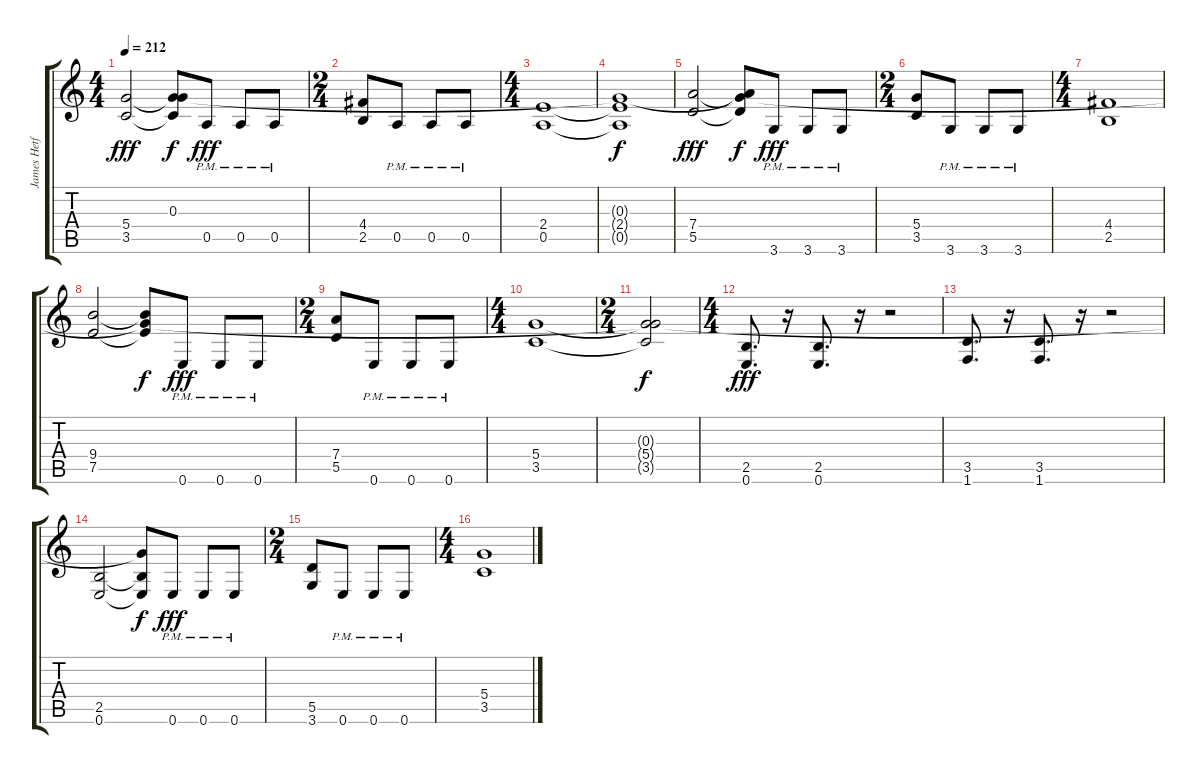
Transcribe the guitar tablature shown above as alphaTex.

\track ("James Hetfeild" "James Hetf") {instrument distortionguitar}
\staff {score tabs}
\tuning (E4 B3 G3 D3 A2 E2) {hide}
\ts (4 4)
\tempo 212
\clef g2
\ks c
(5.4 3.5).2{dy fff} (0.3 5.4{t} 3.5{t}).8{dy f} 0.5{pm}.8{dy fff} 0.5{pm}.8 0.5{pm}.8 |
\ts (2 4)
(4.4 2.5).8 0.5{pm}.8 0.5{pm}.8 0.5{pm}.8 |
\ts (4 4)
(2.4 0.5).1 |
(0.3{t} 2.4{t} 0.5{t}).1{dy f} |
(7.4 5.5).2{dy fff} (0.3{t} 7.4{t} 5.5{t}).8{dy f} 3.6{pm}.8{dy fff} 3.6{pm}.8 3.6{pm}.8 |
\ts (2 4)
(5.4 3.5).8 3.6{pm}.8 3.6{pm}.8 3.6{pm}.8 |
\ts (4 4)
(4.4 2.5).1 |
(9.4 7.5).2 (0.3{t} 9.4{t} 7.5{t}).8{dy f} 0.6{pm}.8{dy fff} 0.6{pm}.8 0.6{pm}.8 |
\ts (2 4)
(7.4 5.5).8 0.6{pm}.8 0.6{pm}.8 0.6{pm}.8 |
\ts (4 4)
(5.4 3.5).1 |
\ts (2 4)
(0.3{t} 5.4{t} 3.5{t}).2{dy f} |
\ts (4 4)
(2.5 0.6).8{d dy fff} r.16 (2.5 0.6).8{d} r.16 r.2 |
(3.5 1.6).8{d} r.16 (3.5 1.6).8{d} r.16 r.2 |
(2.5 0.6).2 (5.4{t} 2.5{t} 0.6{t}).8{dy f} 0.6{pm}.8{dy fff} 0.6{pm}.8 0.6{pm}.8 |
\ts (2 4)
(5.5 3.6).8 0.6{pm}.8 0.6{pm}.8 0.6{pm}.8 |
\ts (4 4)
(5.4 3.5).1
